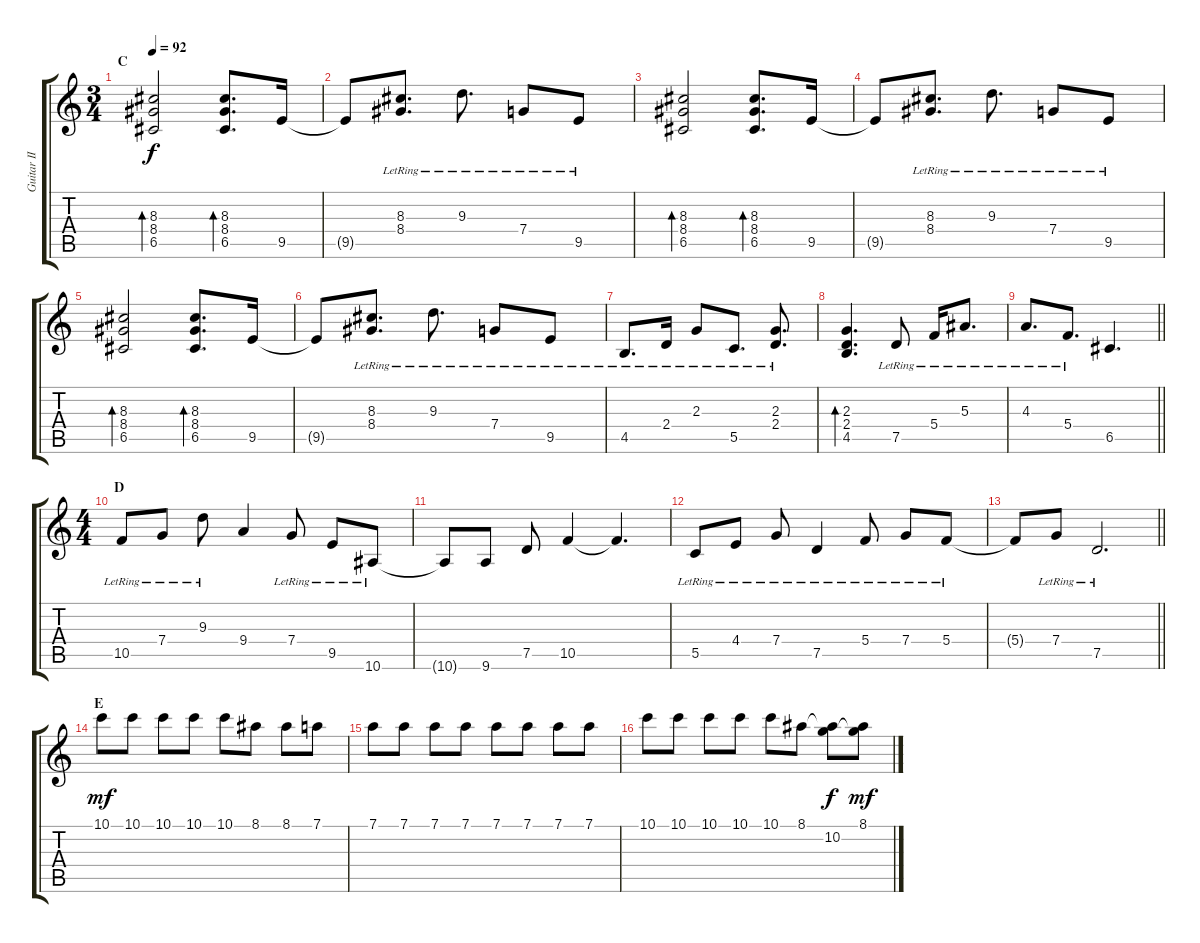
\track ("Guitar II" "Guitar II") {instrument overdrivenguitar}
\staff {score tabs}
\tuning (D4 A3 F3 C3 G2 C2) {hide}
\ts (3 4)
\section ("" "C")
\tempo 92
\clef g2
\ks c
(8.3 8.4 6.5).2{bd 60 dy f instrument acousticguitarsteel} (8.3 8.4 6.5).8{d bd 60} 9.5.16 |
9.5{t}.8 (8.3{lr} 8.4{lr}).8{d} 9.3{lr}.8{d} 7.4{lr}.8 9.5{lr}.8 |
(8.3 8.4 6.5).2{bd 60} (8.3 8.4 6.5).8{d bd 60} 9.5.16 |
9.5{t}.8 (8.3{lr} 8.4{lr}).8{d} 9.3{lr}.8{d} 7.4{lr}.8 9.5{lr}.8 |
(8.3 8.4 6.5).2{bd 60} (8.3 8.4 6.5).8{d bd 60} 9.5.16 |
9.5{t}.8 (8.3{lr} 8.4{lr}).8{d} 9.3{lr}.8{d} 7.4{lr}.8 9.5{lr}.8 |
4.5{lr}.8{d} 2.4{lr}.16 2.3{lr}.8 5.5{lr}.8{d} (2.3{lr} 2.4{lr}).8{d} |
(2.3 2.4 4.5).4{d bd 60} 7.5{lr}.8 5.4{lr}.16 5.3{lr}.8{d} |
\barLineRight lightlight
4.3{lr}.8{d} 5.4{lr}.8{d} 6.5.4{d} |
\ts (4 4)
\section ("" "D")
10.5{lr}.8 7.4{lr}.8 9.3{lr}.8 9.4.4 7.4{lr}.8 9.5{lr}.8 10.6{lr}.8 |
10.6{t}.8 9.6.8 7.5.8 10.5.4 10.5{t}.4{d} |
5.5{lr}.8 4.4{lr}.8 7.4{lr}.8 7.5{lr}.4 5.4{lr}.8 7.4{lr}.8 5.4{lr}.8 |
\barLineRight lightlight
5.4{t}.8 7.4{lr}.8 7.5{lr}.2{d} |
\section ("" "E")
10.1.8{dy mf} 10.1.8 10.1.8 10.1.8 10.1.8 8.1.8 8.1.8 7.1.8 |
7.1.8 7.1.8 7.1.8 7.1.8 7.1.8 7.1.8 7.1.8 7.1.8 |
10.1.8 10.1.8 10.1.8 10.1.8 10.1.8 8.1.8 (8.1{t} 10.2).8{dy f} (8.1 10.2{t}).8{dy mf}
